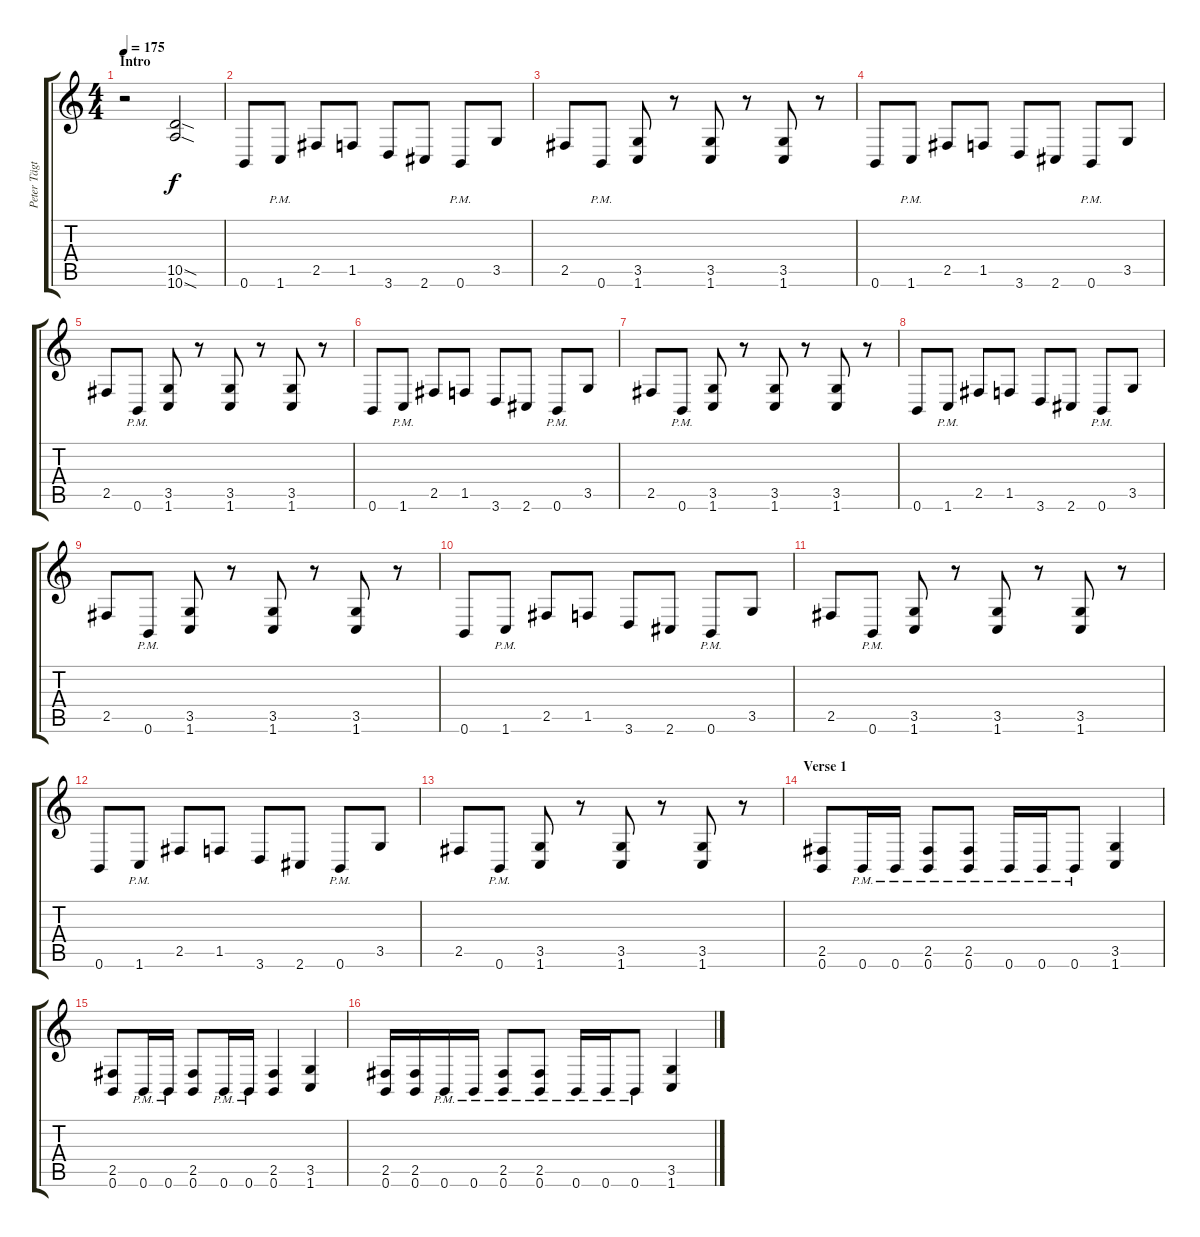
\track ("Peter Tägtgren" "Peter Tägt") {instrument distortionguitar}
\staff {score tabs}
\tuning (B3 Gb3 D3 A2 E2 B1) {hide}
\ts (4 4)
\section ("" "Intro")
\tempo 175
\clef g2
\ks c
r.2{dy f instrument distortionguitar} (10.5{sod} 10.6{sod}).2 |
0.6.8 1.6{pm}.8 2.5.8 1.5.8 3.6.8 2.6.8 0.6{pm}.8 3.5.8 |
2.5.8 0.6{pm}.8 (3.5 1.6).8 r.8 (3.5 1.6).8 r.8 (3.5 1.6).8 r.8 |
0.6.8 1.6{pm}.8 2.5.8 1.5.8 3.6.8 2.6.8 0.6{pm}.8 3.5.8 |
2.5.8 0.6{pm}.8 (3.5 1.6).8 r.8 (3.5 1.6).8 r.8 (3.5 1.6).8 r.8 |
0.6.8 1.6{pm}.8 2.5.8 1.5.8 3.6.8 2.6.8 0.6{pm}.8 3.5.8 |
2.5.8 0.6{pm}.8 (3.5 1.6).8 r.8 (3.5 1.6).8 r.8 (3.5 1.6).8 r.8 |
0.6.8 1.6{pm}.8 2.5.8 1.5.8 3.6.8 2.6.8 0.6{pm}.8 3.5.8 |
2.5.8 0.6{pm}.8 (3.5 1.6).8 r.8 (3.5 1.6).8 r.8 (3.5 1.6).8 r.8 |
0.6.8 1.6{pm}.8 2.5.8 1.5.8 3.6.8 2.6.8 0.6{pm}.8 3.5.8 |
2.5.8 0.6{pm}.8 (3.5 1.6).8 r.8 (3.5 1.6).8 r.8 (3.5 1.6).8 r.8 |
0.6.8 1.6{pm}.8 2.5.8 1.5.8 3.6.8 2.6.8 0.6{pm}.8 3.5.8 |
2.5.8 0.6{pm}.8 (3.5 1.6).8 r.8 (3.5 1.6).8 r.8 (3.5 1.6).8 r.8 |
\section ("" "Verse 1")
(2.5 0.6).8 0.6{pm}.16 0.6{pm}.16 (2.5{pm} 0.6{pm}).8 (2.5{pm} 0.6{pm}).8 0.6{pm}.16 0.6{pm}.16 0.6{pm}.8 (3.5 1.6).4 |
(2.5 0.6).8 0.6{pm}.16 0.6{pm}.16 (2.5 0.6).8 0.6{pm}.16 0.6{pm}.16 (2.5 0.6).4 (3.5 1.6).4 |
(2.5 0.6).16 (2.5 0.6).16 0.6{pm}.16 0.6{pm}.16 (2.5{pm} 0.6{pm}).8 (2.5{pm} 0.6{pm}).8 0.6{pm}.16 0.6{pm}.16 0.6{pm}.8 (3.5 1.6).4
